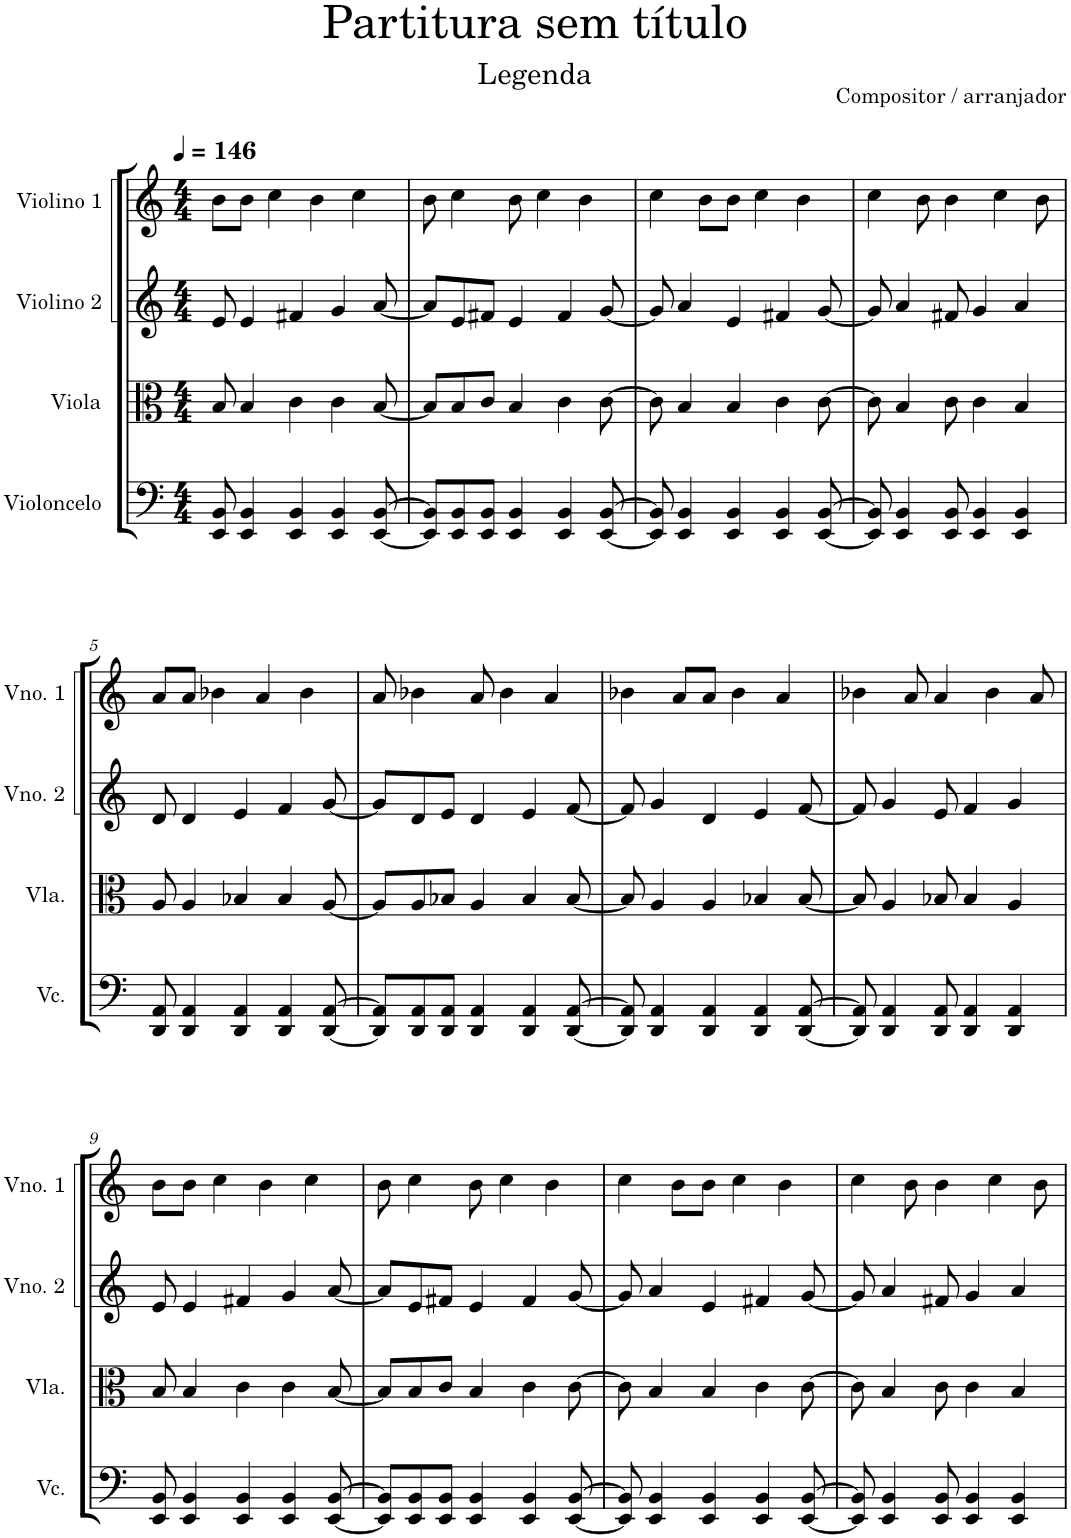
**kern	**kern	**kern	**kern
*part4	*part3	*part2	*part1
*staff4	*staff3	*staff2	*staff1
*I"Violoncelo	*I"Viola	*I"Violino 2	*I"Violino 1
*I'Vc.	*I'Vla.	*I'Vno. 2	*I'Vno. 1
*clefF4	*clefC3	*clefG2	*clefG2
*k[]	*k[]	*k[]	*k[]
*M4/4	*M4/4	*M4/4	*M4/4
*MM146	*MM146	*MM146	*MM146
=1	=1	=1	=1
8EE/ 8BB/	8B/	8e/	8b\L
4EE/ 4BB/	4B/	4e/	8b\J
.	.	.	4cc\
4EE/ 4BB/	4c\	4f#X/	.
.	.	.	4b\
4EE/ 4BB/	4c\	4g/	.
.	.	.	4cc\
[8EE/ [8BB/	[8B/	[8a/	.
=2	=2	=2	=2
8EE/] 8BB/]L	8B/L]	8a/L]	8b\
8EE/ 8BB/	8B/	8e/	4cc\
8EE/ 8BB/J	8c/J	8f#X/J	.
4EE/ 4BB/	4B/	4e/	8b\
.	.	.	4cc\
4EE/ 4BB/	4c\	4f#/	.
.	.	.	4b\
[8EE/ [8BB/	[8c\	[8g/	.
=3	=3	=3	=3
8EE/] 8BB/]	8c\]	8g/]	4cc\
4EE/ 4BB/	4B/	4a/	.
.	.	.	8b\L
4EE/ 4BB/	4B/	4e/	8b\J
.	.	.	4cc\
4EE/ 4BB/	4c\	4f#X/	.
.	.	.	4b\
[8EE/ [8BB/	[8c\	[8g/	.
=4	=4	=4	=4
8EE/] 8BB/]	8c\]	8g/]	4cc\
4EE/ 4BB/	4B/	4a/	.
.	.	.	8b\
8EE/ 8BB/	8c\	8f#X/	4b\
4EE/ 4BB/	4c\	4g/	.
.	.	.	4cc\
4EE/ 4BB/	4B/	4a/	.
.	.	.	8b\
!!LO:LB:g=z
=5	=5	=5	=5
8DD/ 8AA/	8A/	8d/	8a/L
4DD/ 4AA/	4A/	4d/	8a/J
.	.	.	4b-X\
4DD/ 4AA/	4B-X/	4e/	.
.	.	.	4a/
4DD/ 4AA/	4B-/	4f/	.
.	.	.	4b-\
[8DD/ [8AA/	[8A/	[8g/	.
=6	=6	=6	=6
8DD/] 8AA/]L	8A/L]	8g/L]	8a/
8DD/ 8AA/	8A/	8d/	4b-X\
8DD/ 8AA/J	8B-X/J	8e/J	.
4DD/ 4AA/	4A/	4d/	8a/
.	.	.	4b-\
4DD/ 4AA/	4B-/	4e/	.
.	.	.	4a/
[8DD/ [8AA/	[8B-/	[8f/	.
=7	=7	=7	=7
8DD/] 8AA/]	8B-/]	8f/]	4b-X\
4DD/ 4AA/	4A/	4g/	.
.	.	.	8a/L
4DD/ 4AA/	4A/	4d/	8a/J
.	.	.	4b-\
4DD/ 4AA/	4B-X/	4e/	.
.	.	.	4a/
[8DD/ [8AA/	[8B-/	[8f/	.
=8	=8	=8	=8
8DD/] 8AA/]	8B-/]	8f/]	4b-X\
4DD/ 4AA/	4A/	4g/	.
.	.	.	8a/
8DD/ 8AA/	8B-X/	8e/	4a/
4DD/ 4AA/	4B-/	4f/	.
.	.	.	4b-\
4DD/ 4AA/	4A/	4g/	.
.	.	.	8a/
!!LO:LB:g=z
=9	=9	=9	=9
8EE/ 8BB/	8B/	8e/	8b\L
4EE/ 4BB/	4B/	4e/	8b\J
.	.	.	4cc\
4EE/ 4BB/	4c\	4f#X/	.
.	.	.	4b\
4EE/ 4BB/	4c\	4g/	.
.	.	.	4cc\
[8EE/ [8BB/	[8B/	[8a/	.
=10	=10	=10	=10
8EE/] 8BB/]L	8B/L]	8a/L]	8b\
8EE/ 8BB/	8B/	8e/	4cc\
8EE/ 8BB/J	8c/J	8f#X/J	.
4EE/ 4BB/	4B/	4e/	8b\
.	.	.	4cc\
4EE/ 4BB/	4c\	4f#/	.
.	.	.	4b\
[8EE/ [8BB/	[8c\	[8g/	.
=11	=11	=11	=11
8EE/] 8BB/]	8c\]	8g/]	4cc\
4EE/ 4BB/	4B/	4a/	.
.	.	.	8b\L
4EE/ 4BB/	4B/	4e/	8b\J
.	.	.	4cc\
4EE/ 4BB/	4c\	4f#X/	.
.	.	.	4b\
[8EE/ [8BB/	[8c\	[8g/	.
=12	=12	=12	=12
8EE/] 8BB/]	8c\]	8g/]	4cc\
4EE/ 4BB/	4B/	4a/	.
.	.	.	8b\
8EE/ 8BB/	8c\	8f#X/	4b\
4EE/ 4BB/	4c\	4g/	.
.	.	.	4cc\
4EE/ 4BB/	4B/	4a/	.
.	.	.	8b\
=	=	=	=
*-	*-	*-	*-
